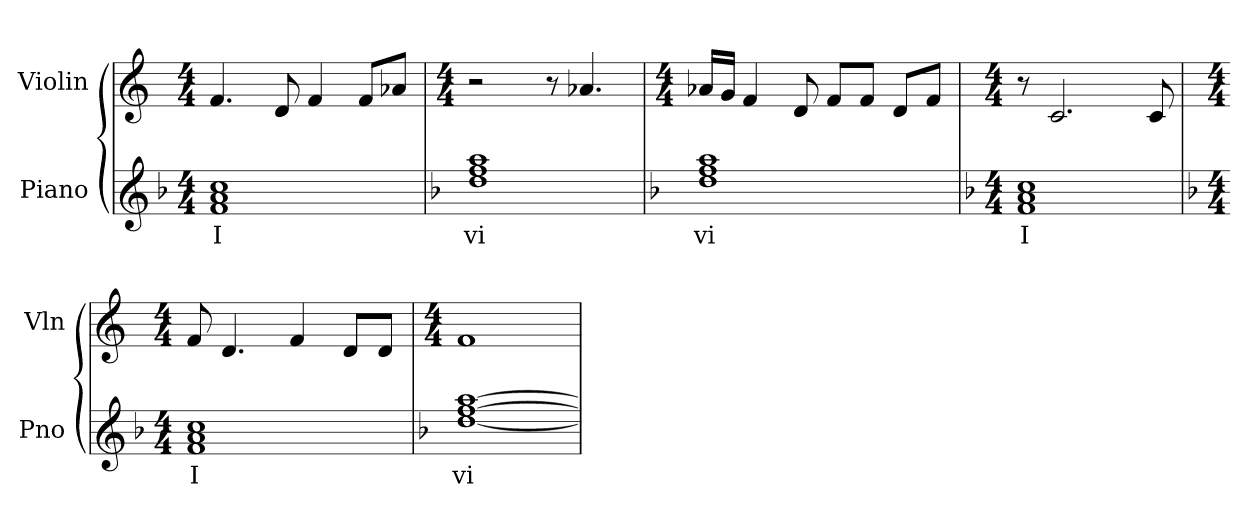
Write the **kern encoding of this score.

**kern	**text	**kern
*part2	*part2	*part1
*staff2	*staff2	*staff1
*I"Piano	*	*I"Violin
*I'Pno	*	*I'Vln
*k[b-]	*	*
*F:	*	*
*M4/4	*	*M4/4
=	=	=
1f 1a 1cc	I	4.f
.	.	8d
.	.	4f
.	.	8fL
.	.	8a-XJ
=	=	=
*k[b-]	*	*
*F:	*	*
*	*	*M4/4
1dd 1ff 1aa	vi	2r
.	.	8r
.	.	4.a-X
=	=	=
*k[b-]	*	*
*F:	*	*
*	*	*M4/4
1dd 1ff 1aa	vi	16a-XLL
.	.	16gJJ
.	.	4f
.	.	8d
.	.	8fL
.	.	8fJ
.	.	8dL
.	.	8fJ
=	=	=
*k[b-]	*	*
*F:	*	*
*M4/4	*	*M4/4
1f 1a 1cc	I	8r
.	.	2.c
.	.	8c
=	=	=
*k[b-]	*	*
*F:	*	*
*M4/4	*	*M4/4
1f 1a 1cc	I	8f
.	.	4.d
.	.	4f
.	.	8dL
.	.	8dJ
=	=	=
*k[b-]	*	*
*F:	*	*
*	*	*M4/4
[1dd [1ff [1aa	vi	1f
=	=	=
*-	*-	*-
